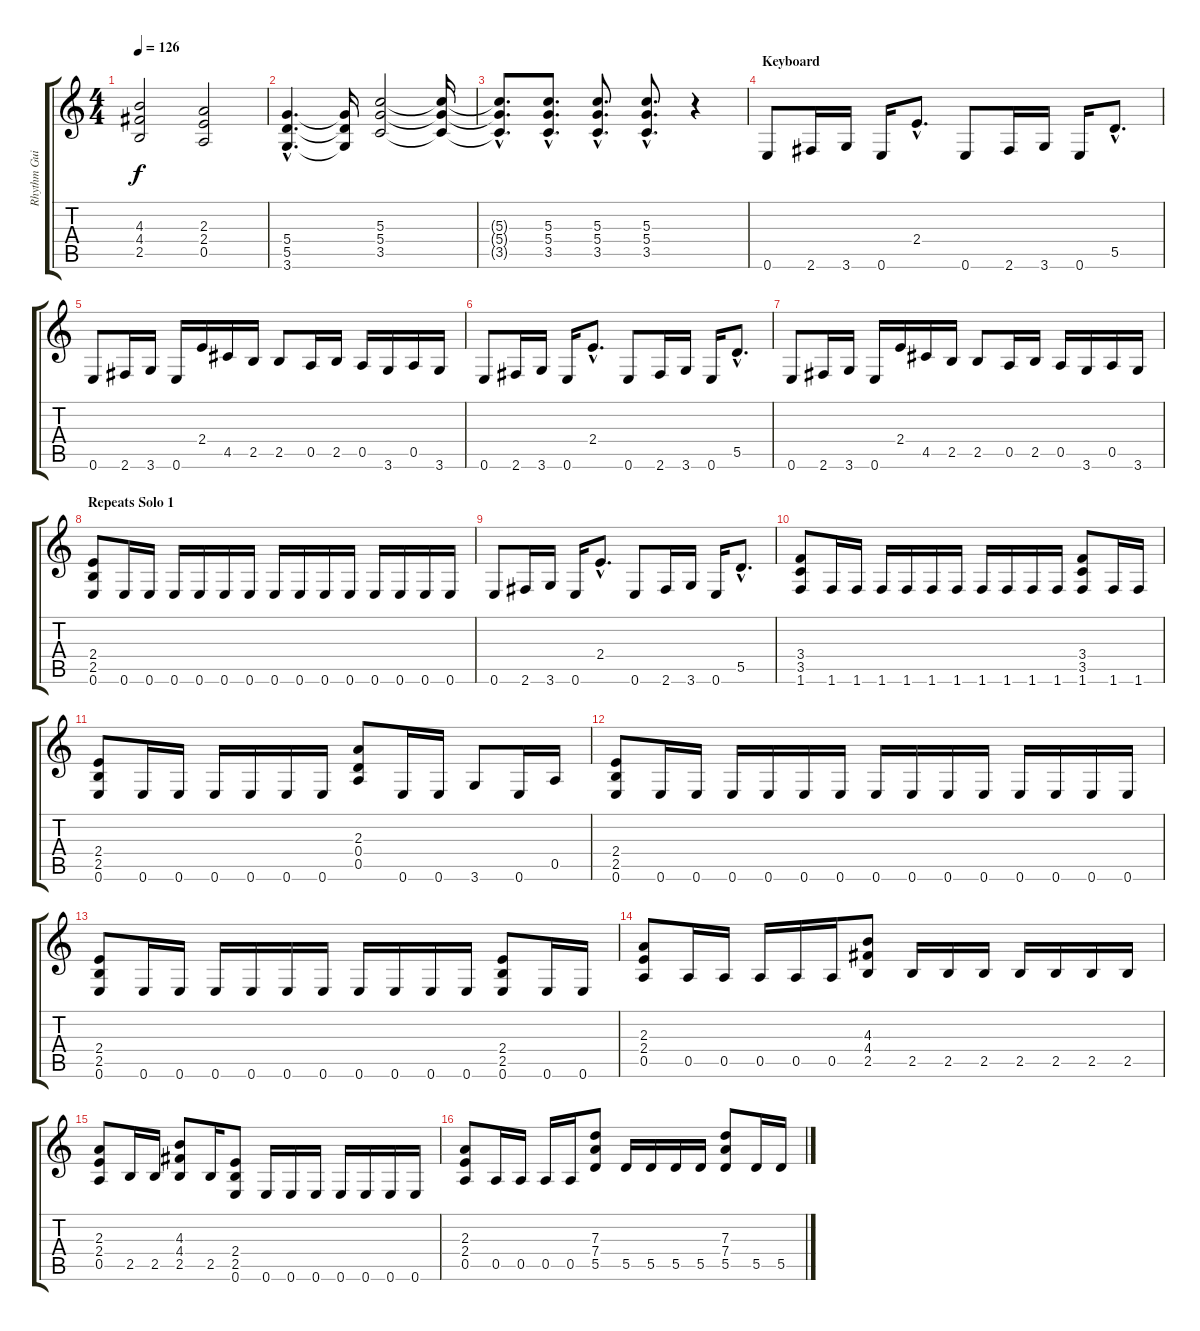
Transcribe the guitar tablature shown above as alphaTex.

\track ("Rhythm Guitar" "Rhythm Gui") {instrument distortionguitar}
\staff {score tabs}
\tuning (E4 B3 G3 D3 A2 E2) {hide}
\ts (4 4)
\tempo 126
\clef g2
\ks c
(4.3 4.4 2.5).2{dy f} (2.3 2.4 0.5).2 |
(5.4{hac} 5.5{hac} 3.6{hac}).4{d} (5.4{t} 5.5{t} 3.6{t}).16 (5.3 5.4 3.5).2 (5.3{t} 5.4{t} 3.5{t}).16 |
(5.3{hac t} 5.4{hac t} 3.5{hac t}).8{d} (5.3{hac} 5.4{hac} 3.5{hac}).8{d} (5.3{hac} 5.4{hac} 3.5{hac}).8{d} (5.3{hac} 5.4{hac} 3.5{hac}).8{d} r.4 |
\section ("" "Keyboard")
0.6.8 2.6.16 3.6.16 0.6.16 2.4{hac}.8{d} 0.6.8 2.6.16 3.6.16 0.6.16 5.5{hac}.8{d} |
0.6.8 2.6.16 3.6.16 0.6.16 2.4.16 4.5.16 2.5.16 2.5.8 0.5.16 2.5.16 0.5.16 3.6.16 0.5.16 3.6.16 |
0.6.8 2.6.16 3.6.16 0.6.16 2.4{hac}.8{d} 0.6.8 2.6.16 3.6.16 0.6.16 5.5{hac}.8{d} |
0.6.8 2.6.16 3.6.16 0.6.16 2.4.16 4.5.16 2.5.16 2.5.8 0.5.16 2.5.16 0.5.16 3.6.16 0.5.16 3.6.16 |
\section ("" "Repeats Solo 1")
(2.4 2.5 0.6).8 0.6.16 0.6.16 0.6.16 0.6.16 0.6.16 0.6.16 0.6.16 0.6.16 0.6.16 0.6.16 0.6.16 0.6.16 0.6.16 0.6.16 |
0.6.8 2.6.16 3.6.16 0.6.16 2.4{hac}.8{d} 0.6.8 2.6.16 3.6.16 0.6.16 5.5{hac}.8{d} |
(3.4 3.5 1.6).8 1.6.16 1.6.16 1.6.16 1.6.16 1.6.16 1.6.16 1.6.16 1.6.16 1.6.16 1.6.16 (3.4 3.5 1.6).8 1.6.16 1.6.16 |
(2.4 2.5 0.6).8 0.6.16 0.6.16 0.6.16 0.6.16 0.6.16 0.6.16 (2.3 0.4 0.5).8 0.6.16 0.6.16 3.6.8 0.6.16 0.5.16 |
(2.4 2.5 0.6).8 0.6.16 0.6.16 0.6.16 0.6.16 0.6.16 0.6.16 0.6.16 0.6.16 0.6.16 0.6.16 0.6.16 0.6.16 0.6.16 0.6.16 |
(2.4 2.5 0.6).8 0.6.16 0.6.16 0.6.16 0.6.16 0.6.16 0.6.16 0.6.16 0.6.16 0.6.16 0.6.16 (2.4 2.5 0.6).8 0.6.16 0.6.16 |
(2.3 2.4 0.5).8 0.5.16 0.5.16 0.5.16 0.5.16 0.5.16 (4.3 4.4 2.5).8 2.5.16 2.5.16 2.5.16 2.5.16 2.5.16 2.5.16 2.5.16 |
(2.3 2.4 0.5).8 2.5.16 2.5.16 (4.3 4.4 2.5).8 2.5.16 (2.4 2.5 0.6).8 0.6.16 0.6.16 0.6.16 0.6.16 0.6.16 0.6.16 0.6.16 |
(2.3 2.4 0.5).8 0.5.16 0.5.16 0.5.16 0.5.16 (7.3 7.4 5.5).8 5.5.16 5.5.16 5.5.16 5.5.16 (7.3 7.4 5.5).8 5.5.16 5.5.16
